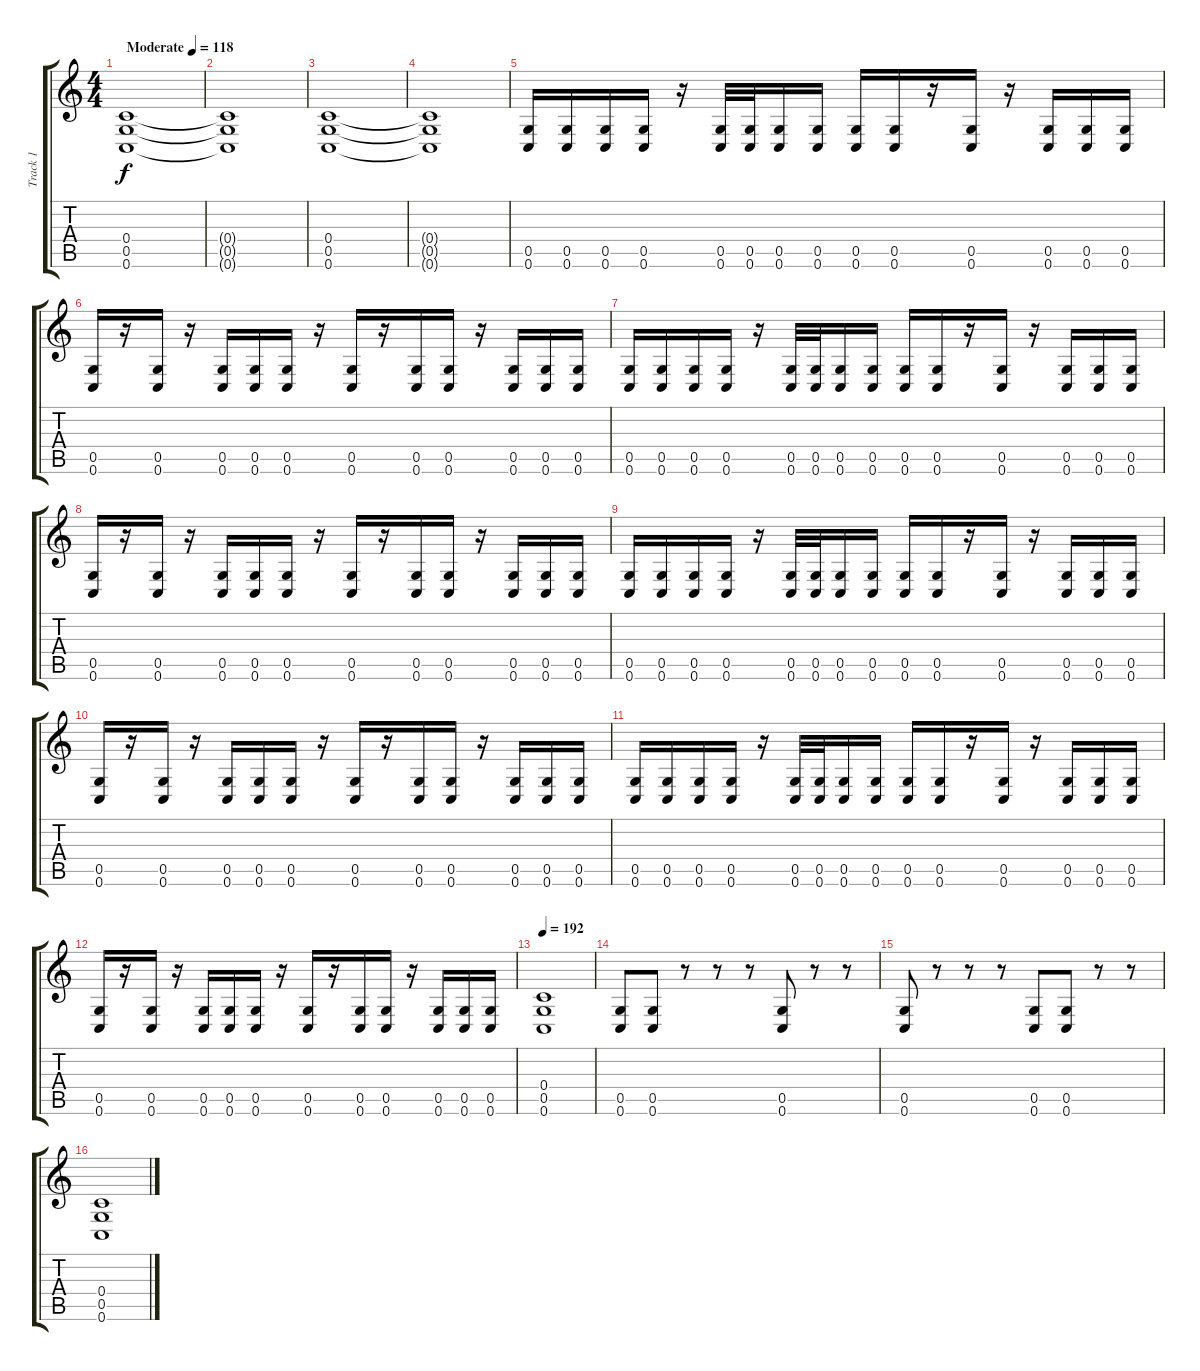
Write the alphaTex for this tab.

\track ("Track 1" "Track 1") {instrument distortionguitar}
\staff {score tabs}
\tuning (D4 A3 F3 C3 G2 C2) {hide}
\ts (4 4)
\tempo (118 "Moderate")
\clef g2
\ks c
(0.4 0.5 0.6).1{txt "" dy f instrument distortionguitar} |
(0.4{t} 0.5{t} 0.6{t}).1 |
(0.4 0.5 0.6).1 |
(0.4{t} 0.5{t} 0.6{t}).1 |
(0.5 0.6).16 (0.5 0.6).16 (0.5 0.6).16 (0.5 0.6).16 r.16 (0.5 0.6).32 (0.5 0.6).32 (0.5 0.6).16 (0.5 0.6).16 (0.5 0.6).16 (0.5 0.6).16 r.16 (0.5 0.6).16 r.16 (0.5 0.6).16 (0.5 0.6).16 (0.5 0.6).16 |
(0.5 0.6).16 r.16 (0.5 0.6).16 r.16 (0.5 0.6).16 (0.5 0.6).16 (0.5 0.6).16 r.16 (0.5 0.6).16 r.16 (0.5 0.6).16 (0.5 0.6).16 r.16 (0.5 0.6).16 (0.5 0.6).16 (0.5 0.6).16 |
(0.5 0.6).16 (0.5 0.6).16 (0.5 0.6).16 (0.5 0.6).16 r.16 (0.5 0.6).32 (0.5 0.6).32 (0.5 0.6).16 (0.5 0.6).16 (0.5 0.6).16 (0.5 0.6).16 r.16 (0.5 0.6).16 r.16 (0.5 0.6).16 (0.5 0.6).16 (0.5 0.6).16 |
(0.5 0.6).16 r.16 (0.5 0.6).16 r.16 (0.5 0.6).16 (0.5 0.6).16 (0.5 0.6).16 r.16 (0.5 0.6).16 r.16 (0.5 0.6).16 (0.5 0.6).16 r.16 (0.5 0.6).16 (0.5 0.6).16 (0.5 0.6).16 |
(0.5 0.6).16 (0.5 0.6).16 (0.5 0.6).16 (0.5 0.6).16 r.16 (0.5 0.6).32 (0.5 0.6).32 (0.5 0.6).16 (0.5 0.6).16 (0.5 0.6).16 (0.5 0.6).16 r.16 (0.5 0.6).16 r.16 (0.5 0.6).16 (0.5 0.6).16 (0.5 0.6).16 |
(0.5 0.6).16 r.16 (0.5 0.6).16 r.16 (0.5 0.6).16 (0.5 0.6).16 (0.5 0.6).16 r.16 (0.5 0.6).16 r.16 (0.5 0.6).16 (0.5 0.6).16 r.16 (0.5 0.6).16 (0.5 0.6).16 (0.5 0.6).16 |
(0.5 0.6).16 (0.5 0.6).16 (0.5 0.6).16 (0.5 0.6).16 r.16 (0.5 0.6).32 (0.5 0.6).32 (0.5 0.6).16 (0.5 0.6).16 (0.5 0.6).16 (0.5 0.6).16 r.16 (0.5 0.6).16 r.16 (0.5 0.6).16 (0.5 0.6).16 (0.5 0.6).16 |
(0.5 0.6).16 r.16 (0.5 0.6).16 r.16 (0.5 0.6).16 (0.5 0.6).16 (0.5 0.6).16 r.16 (0.5 0.6).16 r.16 (0.5 0.6).16 (0.5 0.6).16 r.16 (0.5 0.6).16 (0.5 0.6).16 (0.5 0.6).16 |
\tempo 192
(0.4 0.5 0.6).1 |
(0.5 0.6).8 (0.5 0.6).8 r.8 r.8 r.8 (0.5 0.6).8 r.8 r.8 |
(0.5 0.6).8 r.8 r.8 r.8 (0.5 0.6).8 (0.5 0.6).8 r.8 r.8 |
(0.4 0.5 0.6).1
